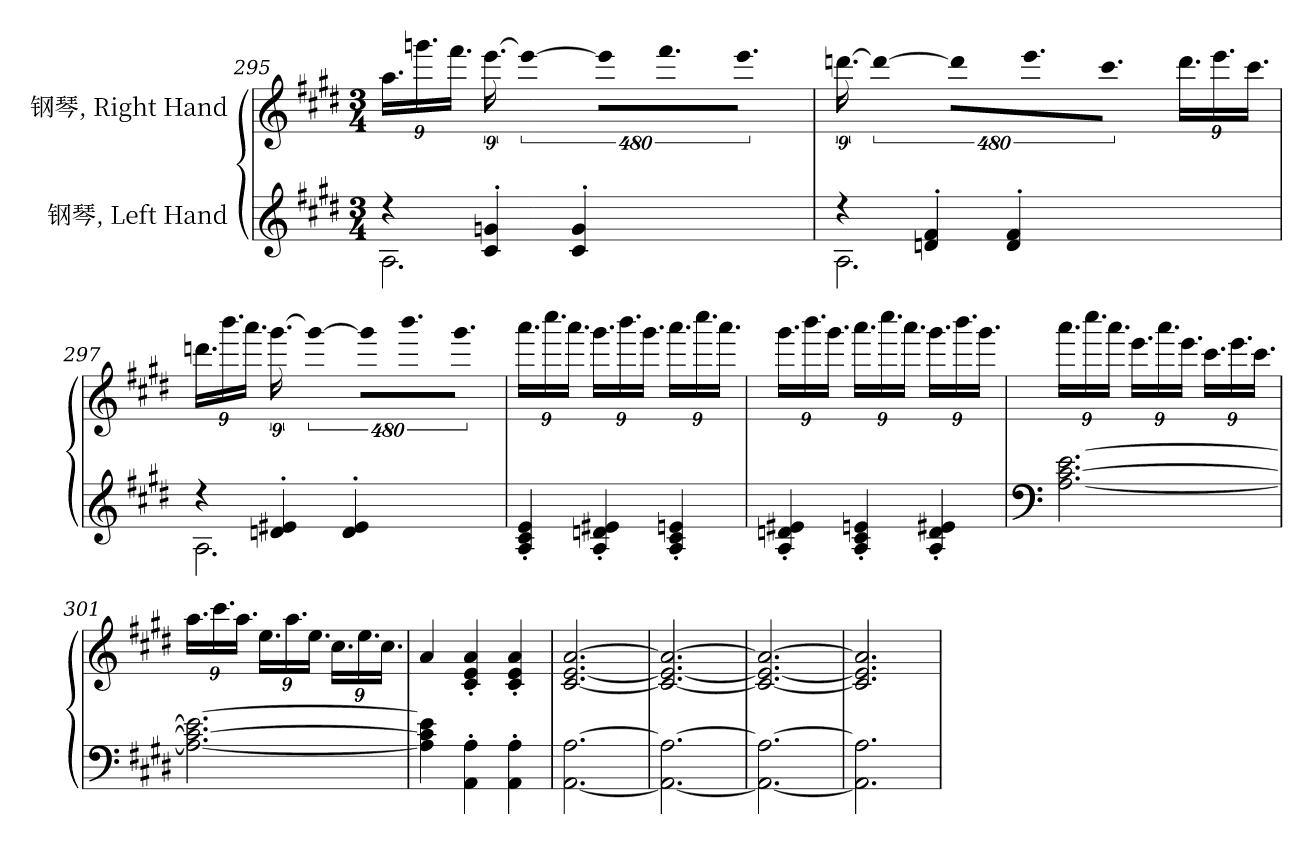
**kern	**kern
*part2	*part1
*staff2	*staff1
*I"钢琴, Left Hand	*I"钢琴, Right Hand
*clefG2	*clefG2
*k[f#c#g#d#]	*k[f#c#g#d#]
*M3/4	*M3/4
*MM140	*MM140
=295	=295
*^	*
4r	2.A\	18.aa\LL
.	.	18.gggn\
.	.	18.fff#\JJ
4c#/' 4gn/'	.	[18.eee\
!	!	!LO:N:vis=4
.	.	1920%427eee\_
4c#/' 4g/'	.	.
!	!	!LO:N:vis=32
.	.	1920%53eee\KLL]
.	.	18.fff#\
.	.	18.eee\JJ
!!LO:LB:g=z
=296	=296	=296
4r	2.A\	[18.dddn\
!	!	!LO:N:vis=4
.	.	1920%427ddd\_
4dn/' 4f#/'	.	.
!	!	!LO:N:vis=32
.	.	1920%53ddd\KLL]
.	.	18.eee\
.	.	18.ccc#\JJ
4d/' 4f#/'	.	18.ddd\LL
.	.	18.eee\
.	.	18.ccc#\JJ
=297	=297	=297
4r	2.A\	18.dddn\LL
.	.	18.bbb\
.	.	18.aaa\JJ
4dn/' 4e#X/'	.	[18.ggg#\
!	!	!LO:N:vis=4
.	.	1920%427ggg#\_
4d/' 4e#/'	.	.
!	!	!LO:N:vis=32
.	.	1920%53ggg#\KLL]
.	.	18.bbb\
.	.	18.ggg#\JJ
*v	*v	*
!!LO:PB:g=z
=298	=298
*	*Xbrackettup
4A/' 4c#/' 4e/'	18.aaa\LL
.	18.cccc#\
.	18.aaa\JJ
4A/' 4dn/' 4e#X/'	18.ggg#\LL
.	18.bbb\
.	18.ggg#\JJ
4A/' 4c#/' 4en/'	18.aaa\LL
.	18.cccc#\
.	18.aaa\JJ
=299	=299
4A/' 4dn/' 4e#X/'	18.ggg#\LL
.	18.bbb\
.	18.ggg#\JJ
4A/' 4c#/' 4en/'	18.aaa\LL
.	18.cccc#\
.	18.aaa\JJ
4A/' 4d/' 4e#X/'	18.ggg#\LL
.	18.bbb\
.	18.ggg#\JJ
!!LO:LB:g=z
=300	=300
*clefF4	*
*	*MM158
[2.A\ [2.c#\ [2.e\	18.aaa\LL
.	18.cccc#\
.	18.aaa\JJ
.	18.eee\LL
.	18.aaa\
.	18.eee\JJ
.	18.ccc#\LL
.	18.eee\
.	18.ccc#\JJ
=301	=301
2.A\_ 2.c#\_ 2.e\_	18.aa\LL
.	18.ccc#\
.	18.aa\JJ
.	18.ee\LL
.	18.aa\
.	18.ee\JJ
.	18.cc#\LL
.	18.ee\
.	18.cc#\JJ
=302	=302
*	*MM116
4A\] 4c#\] 4e\]	4a/
4AA\' 4A\'	4c#/' 4e/' 4a/'
4AA\' 4A\'	4c#/' 4e/' 4a/'
=303	=303
[2.AA\ [2.A\	[2.c#/ [2.e/ [2.a/
=304	=304
2.AA\_ 2.A\_	2.c#/_ 2.e/_ 2.a/_
!!LO:LB:g=z
=305	=305
2.AA\_ 2.A\_	2.c#/_ 2.e/_ 2.a/_
=306	=306
2.AA\] 2.A\]	2.c#/] 2.e/] 2.a/]
=	=
*-	*-
